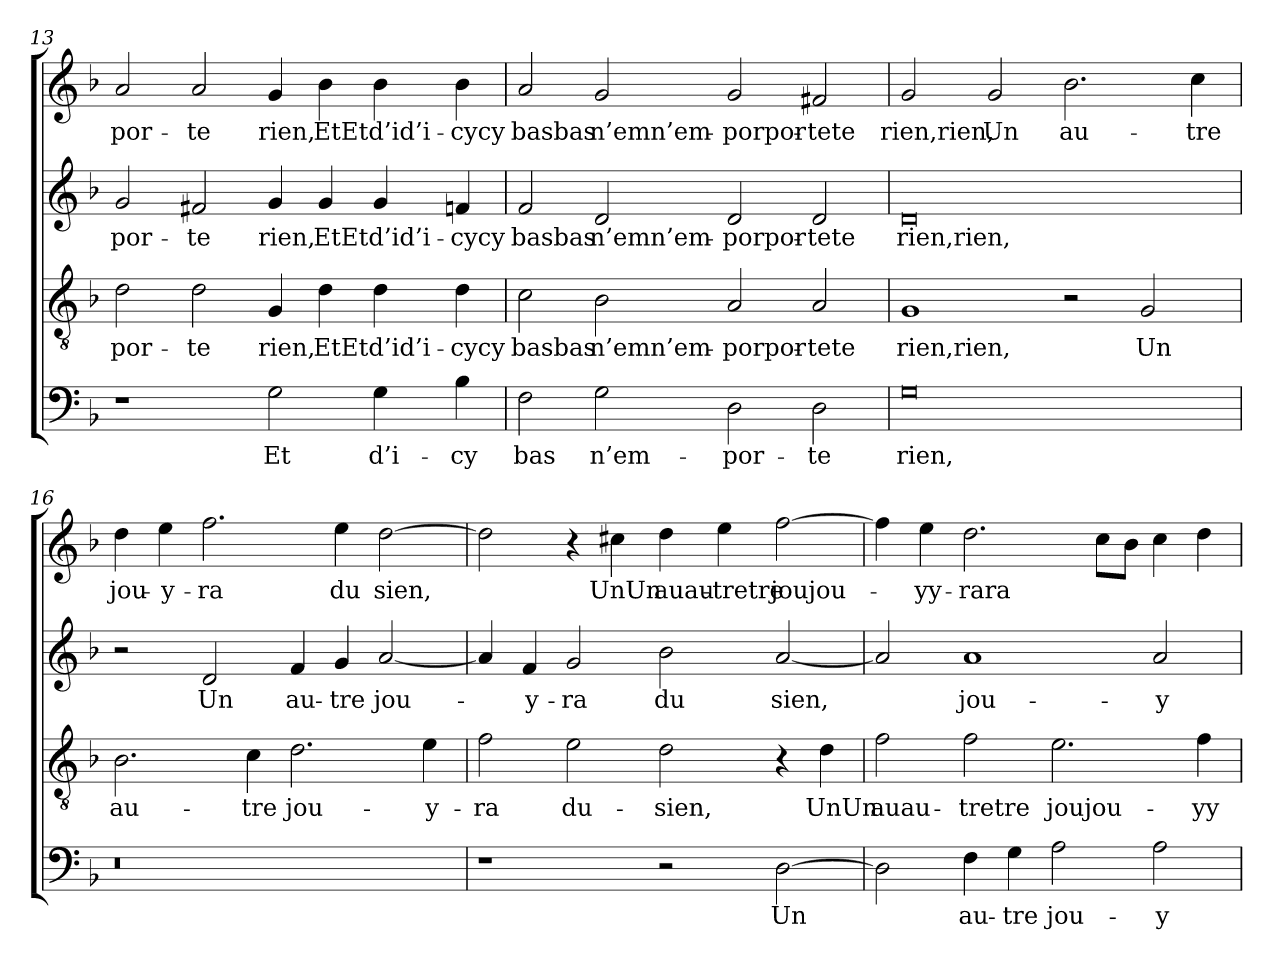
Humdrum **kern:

**kern	**text	**kern	**text	**kern	**text	**kern	**text
*part4	*part4	*part3	*part3	*part2	*part2	*part1	*part1
*staff4	*staff4	*staff3	*staff3	*staff2	*staff2	*staff1	*staff1
*clefF4	*	*clefGv2	*	*clefG2	*	*clefG2	*
*k[b-]	*	*k[b-]	*	*k[b-]	*	*k[b-]	*
=13	=13	=13	=13	=13	=13	=13	=13
1r	.	2d	-por-	2g	-por-	2a	-por-
.	.	2d	-te	2f#X	-te	2a	-te
2G	Et	4G	rien,	4g	rien,	4g	rien,
.	.	4d	EtEt	4g	EtEt	4b-	EtEt
4G	d’i-	4d	d’id’i-	4g	d’id’i-	4b-	d’id’i-
4B-	-cy	4d	-cycy	4fn	-cycy	4b-	-cycy
=14	=14	=14	=14	=14	=14	=14	=14
2F	bas	2c	basbas	2f	basbas	2a	basbas
2G	n’em-	2B-	n’emn’em-	2d	n’emn’em-	2g	n’emn’em-
2D	-por-	2A	-porpor-	2d	-porpor-	2g	-porpor-
2D	-te	2A	-tete	2d	-tete	2f#X	-tete
=15	=15	=15	=15	=15	=15	=15	=15
0G	rien,	1G	rien,rien,	0d	rien,rien,	2g	rien,rien,
.	.	.	.	.	.	2g	Un
.	.	2r	.	.	.	2.b-	au-
.	.	2G	Un	.	.	.	.
.	.	.	.	.	.	4cc	-tre
!!LO:LB:g=z
=16	=16	=16	=16	=16	=16	=16	=16
0r	.	2.B-	au-	2r	.	4dd	jou-
.	.	.	.	.	.	4ee	-y-
.	.	.	.	2d	Un	2.ff	-ra
.	.	4c	-tre	.	.	.	.
.	.	2.d	jou-	4f	au-	.	.
.	.	.	.	4g	-tre	4ee	du
.	.	.	.	[2a	jou-	[2dd	sien,
.	.	4e	-y-	.	.	.	.
=17	=17	=17	=17	=17	=17	=17	=17
1r	.	2f	-ra	4a]	.	2dd]	.
.	.	.	.	4f	-y-	.	.
.	.	2e	du-	2g	-ra	4r	.
.	.	.	.	.	.	4cc#X	UnUn
2r	.	2d	-sien,	2b-	du	4dd	auau-
.	.	.	.	.	.	4ee	-tretre
[2D	Un	4r	.	[2a	sien,	[2ff	joujou-
.	.	4d	UnUn	.	.	.	.
=18	=18	=18	=18	=18	=18	=18	=18
2D]	.	2f	auau-	2a]	.	4ff]	.
.	.	.	.	.	.	4ee	-yy-
4F	au-	2f	-tretre	1a	jou-	2.dd	-rara
4G	-tre	.	.	.	.	.	.
2A	jou-	2.e	joujou-	.	.	.	.
.	.	.	.	.	.	8ccL	.
.	.	.	.	.	.	8b-J	.
2A	-y-	.	.	2a	-y-	4cc	.
.	.	4f	-yy-	.	.	4dd	.
=	=	=	=	=	=	=	=
*-	*-	*-	*-	*-	*-	*-	*-
